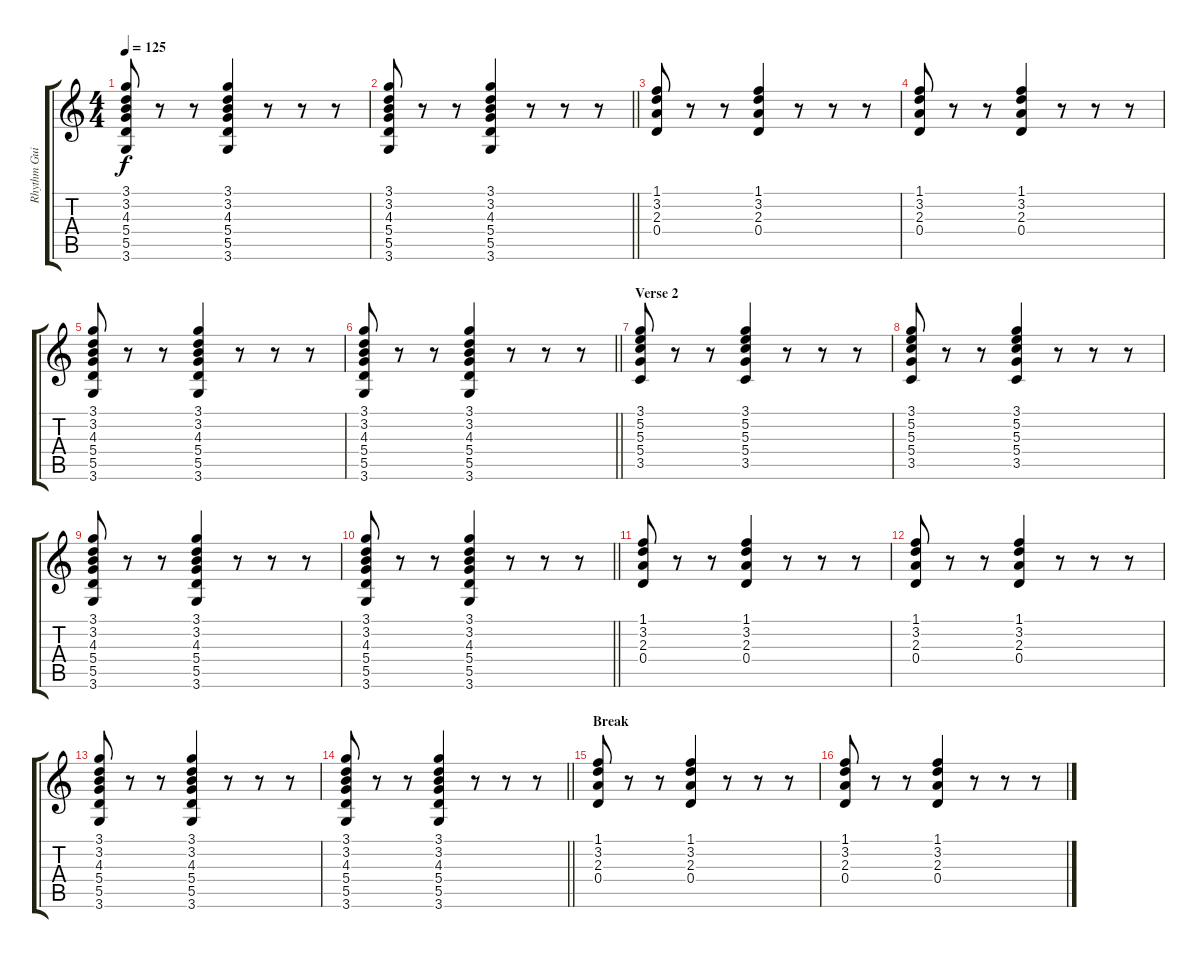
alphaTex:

\track ("Rhythm Guitar" "Rhythm Gui") {instrument electricguitarmuted}
\staff {score tabs}
\tuning (E4 B3 G3 D3 A2 E2) {hide}
\ts (4 4)
\tempo 125
\clef g2
\ks c
(3.1 3.2 4.3 5.4 5.5 3.6).8{dy f} r.8 r.8 (3.1 3.2 4.3 5.4 5.5 3.6).4 r.8 r.8 r.8 |
\barLineRight lightlight
(3.1 3.2 4.3 5.4 5.5 3.6).8 r.8 r.8 (3.1 3.2 4.3 5.4 5.5 3.6).4 r.8 r.8 r.8 |
(1.1 3.2 2.3 0.4).8 r.8 r.8 (1.1 3.2 2.3 0.4).4 r.8 r.8 r.8 |
(1.1 3.2 2.3 0.4).8 r.8 r.8 (1.1 3.2 2.3 0.4).4 r.8 r.8 r.8 |
(3.1 3.2 4.3 5.4 5.5 3.6).8 r.8 r.8 (3.1 3.2 4.3 5.4 5.5 3.6).4 r.8 r.8 r.8 |
\barLineRight lightlight
(3.1 3.2 4.3 5.4 5.5 3.6).8 r.8 r.8 (3.1 3.2 4.3 5.4 5.5 3.6).4 r.8 r.8 r.8 |
\section ("" "Verse 2")
(3.1 5.2 5.3 5.4 3.5).8 r.8 r.8 (3.1 5.2 5.3 5.4 3.5).4 r.8 r.8 r.8 |
(3.1 5.2 5.3 5.4 3.5).8 r.8 r.8 (3.1 5.2 5.3 5.4 3.5).4 r.8 r.8 r.8 |
(3.1 3.2 4.3 5.4 5.5 3.6).8 r.8 r.8 (3.1 3.2 4.3 5.4 5.5 3.6).4 r.8 r.8 r.8 |
\barLineRight lightlight
(3.1 3.2 4.3 5.4 5.5 3.6).8 r.8 r.8 (3.1 3.2 4.3 5.4 5.5 3.6).4 r.8 r.8 r.8 |
(1.1 3.2 2.3 0.4).8 r.8 r.8 (1.1 3.2 2.3 0.4).4 r.8 r.8 r.8 |
(1.1 3.2 2.3 0.4).8 r.8 r.8 (1.1 3.2 2.3 0.4).4 r.8 r.8 r.8 |
(3.1 3.2 4.3 5.4 5.5 3.6).8 r.8 r.8 (3.1 3.2 4.3 5.4 5.5 3.6).4 r.8 r.8 r.8 |
\barLineRight lightlight
(3.1 3.2 4.3 5.4 5.5 3.6).8 r.8 r.8 (3.1 3.2 4.3 5.4 5.5 3.6).4 r.8 r.8 r.8 |
\section ("" "Break")
(1.1 3.2 2.3 0.4).8 r.8 r.8 (1.1 3.2 2.3 0.4).4 r.8 r.8 r.8 |
(1.1 3.2 2.3 0.4).8 r.8 r.8 (1.1 3.2 2.3 0.4).4 r.8 r.8 r.8
